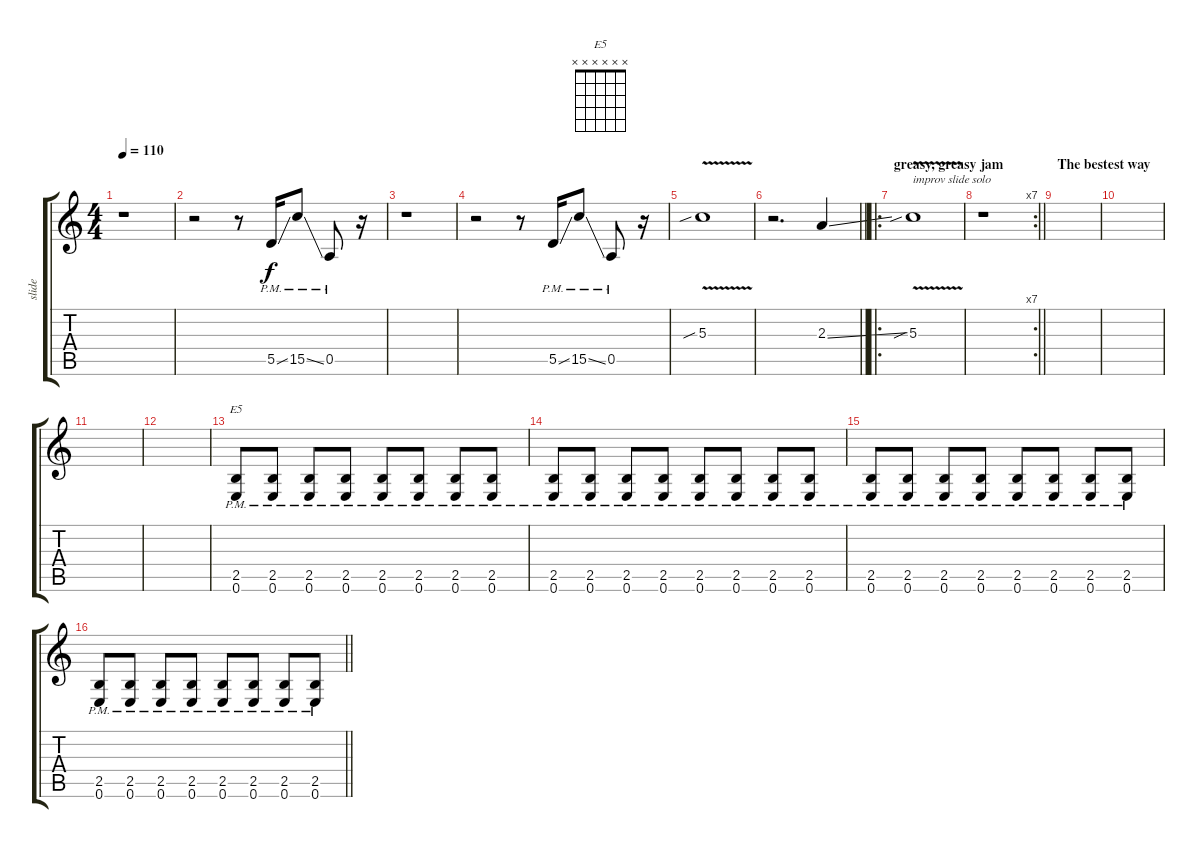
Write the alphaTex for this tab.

\track ("slide" "slide") {instrument overdrivenguitar}
\staff {score tabs}
\tuning (E4 B3 G3 D3 A2 E2) {hide}
\chord ("E5" x x x x x x)
\ts (4 4)
\tempo 110
\clef g2
\ks c
r.1{dy f} |
r.2 r.8 5.5{ss pm}.16 15.5{ss pm}.8 0.5{pm}.8 r.16 |
r.1 |
r.2 r.8 5.5{ss pm}.16 15.5{ss pm}.8 0.5{pm}.8 r.16 |
5.3{v sib}.1 |
\barLineRight lightlight
r.2{d} 2.3{ss}.4 |
\ro
\section ("" "greasy, greasy jam")
5.3{v sib}.1{txt "improv slide solo "} |
\rc 7
\barLineRight lightlight
r.1 |
\section ("" "The bestest way")
|
|
|
|
(2.5{pm} 0.6{pm}).8{ch "E5"} (2.5{pm} 0.6{pm}).8 (2.5{pm} 0.6{pm}).8 (2.5{pm} 0.6{pm}).8 (2.5{pm} 0.6{pm}).8 (2.5{pm} 0.6{pm}).8 (2.5{pm} 0.6{pm}).8 (2.5{pm} 0.6{pm}).8 |
(2.5{pm} 0.6{pm}).8 (2.5{pm} 0.6{pm}).8 (2.5{pm} 0.6{pm}).8 (2.5{pm} 0.6{pm}).8 (2.5{pm} 0.6{pm}).8 (2.5{pm} 0.6{pm}).8 (2.5{pm} 0.6{pm}).8 (2.5{pm} 0.6{pm}).8 |
(2.5{pm} 0.6{pm}).8 (2.5{pm} 0.6{pm}).8 (2.5{pm} 0.6{pm}).8 (2.5{pm} 0.6{pm}).8 (2.5{pm} 0.6{pm}).8 (2.5{pm} 0.6{pm}).8 (2.5{pm} 0.6{pm}).8 (2.5{pm} 0.6{pm}).8 |
\barLineRight lightlight
(2.5{pm} 0.6{pm}).8 (2.5{pm} 0.6{pm}).8 (2.5{pm} 0.6{pm}).8 (2.5{pm} 0.6{pm}).8 (2.5{pm} 0.6{pm}).8 (2.5{pm} 0.6{pm}).8 (2.5{pm} 0.6{pm}).8 (2.5{pm} 0.6{pm}).8
